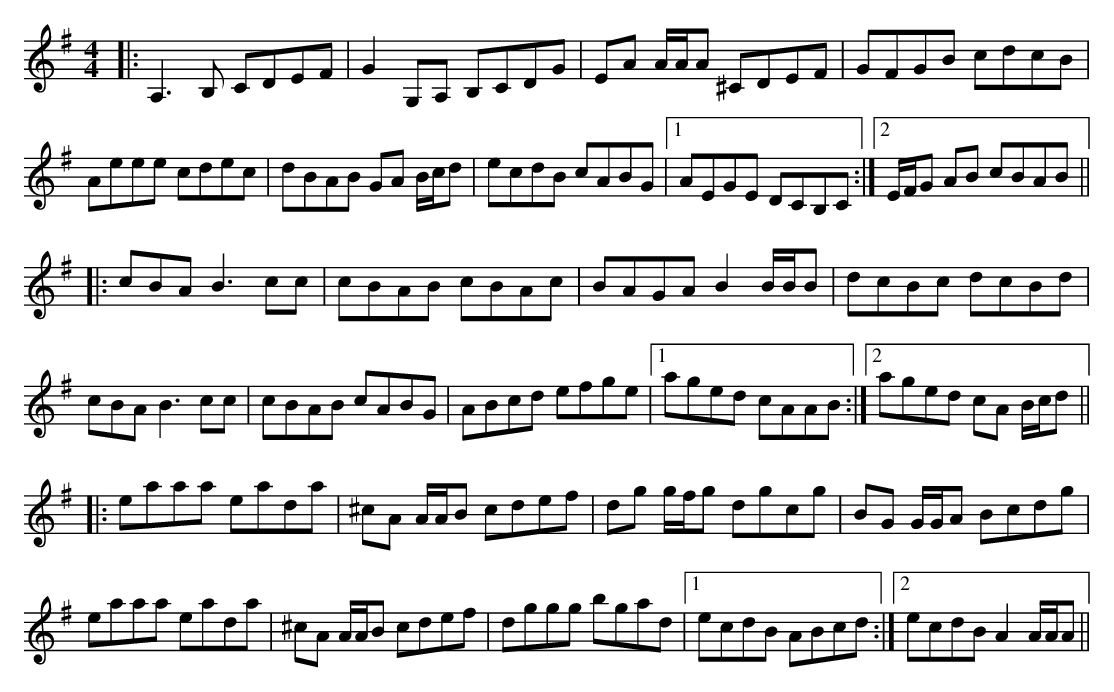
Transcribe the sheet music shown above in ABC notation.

X:1
M:4/4
K:Ador
|:A,3B, CDEF|G2 G,A, B,CDG|EA A/A/A ^CDEF|GFGB cdcB|
Aeee cdec|dBAB GA B/c/d|ecdB cABG|1 AEGE DCB,C:|2 E/F/G AB cBAB||
|:cBAB3cc|cBAB cBAc|BAGA B2 B/B/B|dcBc dcBd|
cBAB3cc|cBAB cABG|ABcd efge|1 aged cAAB:|2 aged cA B/c/d||
|:eaaa eada|^cA A/A/B cdef|dg g/f/g dgcg|BG G/G/A Bcdg|
eaaa eada|^cA A/A/B cdef|dggg bgad|1 ecdB ABcd:|2 ecdB A2 A/A/A||
